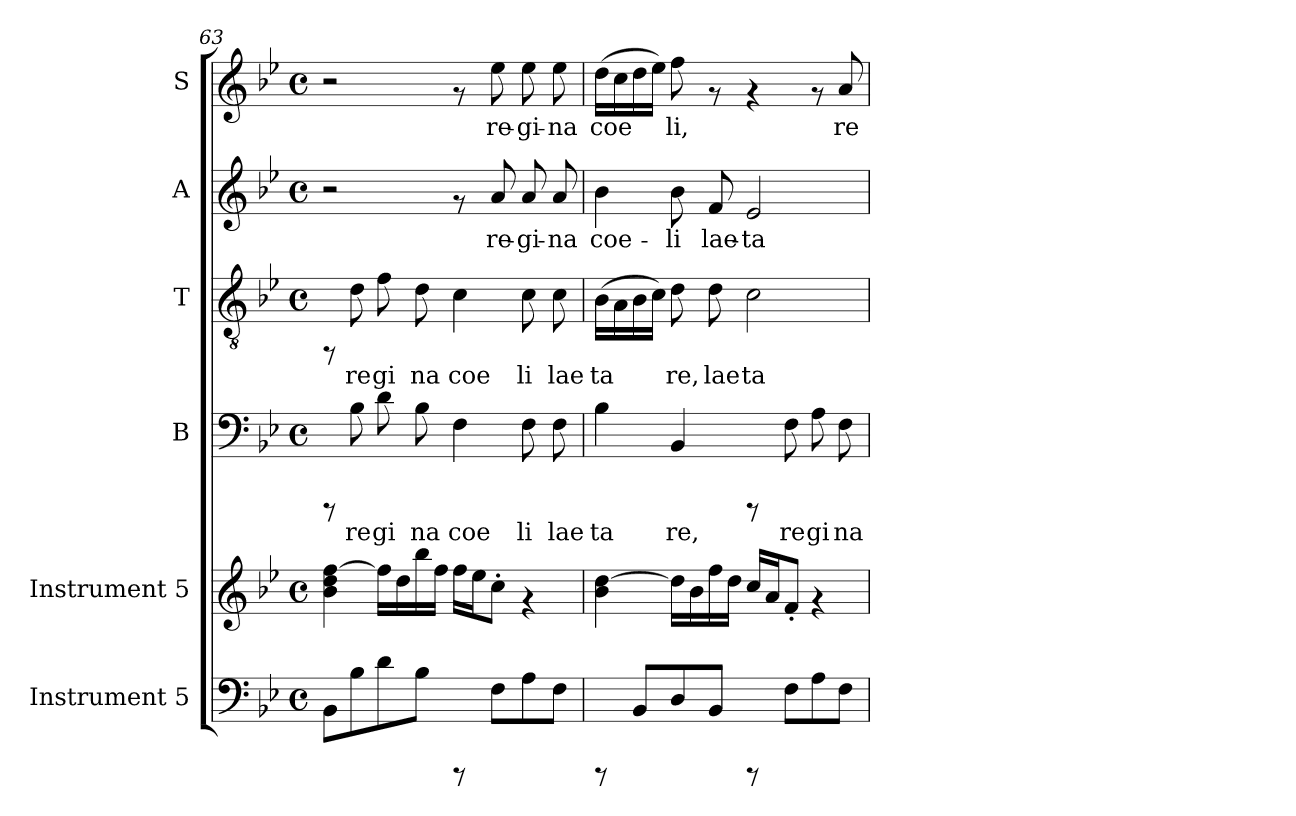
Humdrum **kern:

**kern	**kern	**kern	**text	**kern	**text	**kern	**text	**kern	**text
*part6	*part5	*part4	*part4	*part3	*part3	*part2	*part2	*part1	*part1
*staff6	*staff5	*staff4	*staff4	*staff3	*staff3	*staff2	*staff2	*staff1	*staff1
*I"Instrument 5	*I"Instrument 5	*I"B	*	*I"T	*	*I"A	*	*I"S	*
*	*	*I'B	*	*I'T	*	*I'A	*	*I'S	*
*clefF4	*clefG2	*clefF4	*	*clefGv2	*	*clefG2	*	*clefG2	*
*k[b-e-]	*k[b-e-]	*k[b-e-]	*	*k[b-e-]	*	*k[b-e-]	*	*k[b-e-]	*
*B-:	*B-:	*B-:	*	*B-:	*	*B-:	*	*B-:	*
*M4/4	*M4/4	*M4/4	*	*M4/4	*	*M4/4	*	*M4/4	*
*met(c)	*met(c)	*met(c)	*	*met(c)	*	*met(c)	*	*met(c)	*
=63	=63	=63	=63	=63	=63	=63	=63	=63	=63
8BB-\L	[>4ff\ 4dd\ 4b-\	8rCCC	.	8rFF	.	2r	.	2r	.
!	!	!	!LO:LY:b:cj	!	!LO:LY:b:cj	!	!	!	!
8B-\	.	8B-\	re	8d\	re	.	.	.	.
!	!	!	!LO:LY:b:cj	!	!LO:LY:b:cj	!	!	!	!
8d\	16ff\L]	8d\	gi	8f\	gi	.	.	.	.
.	16dd\	.	.	.	.	.	.	.	.
!	!	!	!LO:LY:b:cj	!	!LO:LY:b:cj	!	!	!	!
8B-\J	16bb-\	8B-\	na	8d\	na	.	.	.	.
.	16ff\J	.	.	.	.	.	.	.	.
!	!	!	!LO:LY:b:cj	!	!LO:LY:b:cj	!	!	!	!
8rCCC	16ff\L	4F\	coe	4c\	coe	8rf	.	8rf	.
.	16ee-\	.	.	.	.	.	.	.	.
!	!	!	!	!	!	!	!LO:LY:b:cj	!	!LO:LY:b:cj
8F\L	8cc'>\J	.	.	.	.	8a/	re-	8ee-\	re-
!	!	!	!LO:LY:b:cj	!	!LO:LY:b:cj	!	!LO:LY:b:cj	!	!LO:LY:b:cj
8A\	4rf	8F\	li	8c\	li	8a/	-gi-	8ee-\	-gi-
!	!	!	!LO:LY:b:cj	!	!LO:LY:b:cj	!	!LO:LY:b:cj	!	!LO:LY:b:cj
8F\J	.	8F\	lae	8c\	lae	8a/	-na	8ee-\	-na
=64	=64	=64	=64	=64	=64	=64	=64	=64	=64
!	!	!	!LO:LY:b:cj	!	!LO:LY:b:cj	!	!LO:LY:b:cj	!	!LO:LY:b:cj
8rCCC	4b-\ [>4dd\	4B-\	ta	(>16B-\L	ta	4b-\	coe-	(>16dd\L	coe-
!	!	!	!	!	!LO:LY:b:cj	!	!	!	!LO:LY:b:cj
.	.	.	.	16A\	.	.	.	16cc\	--
!	!	!	!	!	!LO:LY:b:cj	!	!	!	!LO:LY:b:cj
8BB-/L	.	.	.	16B-\	.	.	.	16dd\	--
!	!	!	!	!	!LO:LY:b:cj	!	!	!	!LO:LY:b:cj
.	.	.	.	16c\J)	.	.	.	16ee-\J)	--
!	!	!	!LO:LY:b:cj	!	!LO:LY:b:cj	!	!LO:LY:b:cj	!	!LO:LY:b:cj
8D/	16dd\L]	4BB-/	re,	8d\	re,	8b-\	-li	8ff\	-li,
.	16b-\	.	.	.	.	.	.	.	.
!	!	!	!	!	!LO:LY:b:cj	!	!LO:LY:b:cj	!	!
8BB-/J	16ff\	.	.	8d\	lae	8f/	lae-	8rf	.
.	16dd\J	.	.	.	.	.	.	.	.
!	!	!	!	!	!LO:LY:b:cj	!	!LO:LY:b:cj	!	!
8rCCC	16cc/L	8rCCC	.	2c\	ta	2e-/	-ta-	4rf	.
.	16a/	.	.	.	.	.	.	.	.
!	!	!	!LO:LY:b:cj	!	!	!	!	!	!
8F\L	8f'</J	8F\	re	.	.	.	.	.	.
!	!	!	!LO:LY:b:cj	!	!	!	!	!	!
8A\	4rf	8A\	gi	.	.	.	.	8rf	.
!	!	!	!LO:LY:b:cj	!	!	!	!	!	!LO:LY:b:cj
8F\J	.	8F\	na	.	.	.	.	8a/	re-
=	=	=	=	=	=	=	=	=	=
*-	*-	*-	*-	*-	*-	*-	*-	*-	*-
